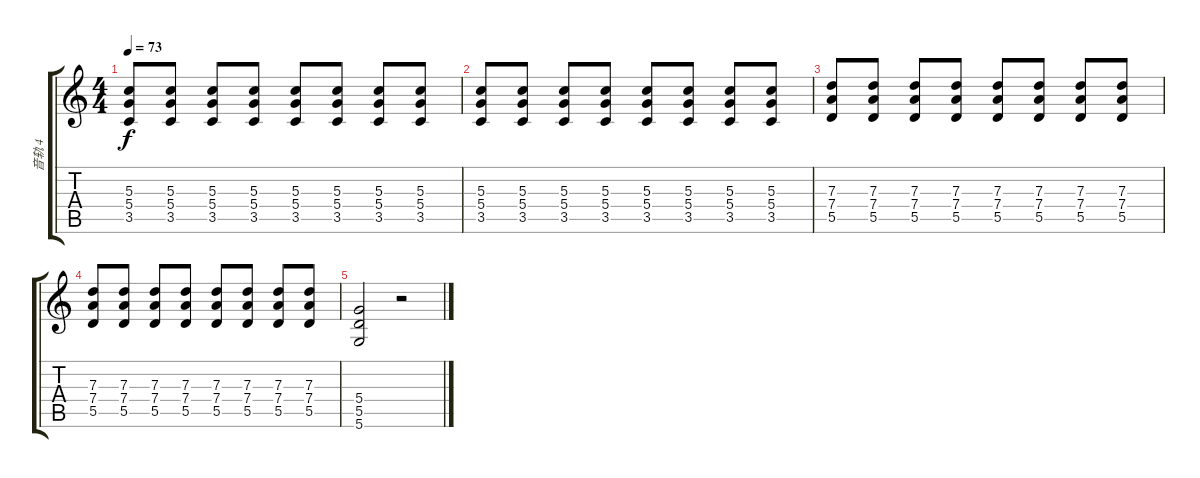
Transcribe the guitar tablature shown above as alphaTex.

\track ("音轨 4" "音轨 4") {instrument overdrivenguitar}
\staff {score tabs}
\tuning (E4 B3 G3 D3 A2 D2) {hide}
\ts (4 4)
\tempo 73
\clef g2
\ks c
(5.3 5.4 3.5).8{dy f} (5.3 5.4 3.5).8 (5.3 5.4 3.5).8 (5.3 5.4 3.5).8 (5.3 5.4 3.5).8 (5.3 5.4 3.5).8 (5.3 5.4 3.5).8 (5.3 5.4 3.5).8 |
(5.3 5.4 3.5).8 (5.3 5.4 3.5).8 (5.3 5.4 3.5).8 (5.3 5.4 3.5).8 (5.3 5.4 3.5).8 (5.3 5.4 3.5).8 (5.3 5.4 3.5).8 (5.3 5.4 3.5).8 |
(7.3 7.4 5.5).8 (7.3 7.4 5.5).8 (7.3 7.4 5.5).8 (7.3 7.4 5.5).8 (7.3 7.4 5.5).8 (7.3 7.4 5.5).8 (7.3 7.4 5.5).8 (7.3 7.4 5.5).8 |
(7.3 7.4 5.5).8 (7.3 7.4 5.5).8 (7.3 7.4 5.5).8 (7.3 7.4 5.5).8 (7.3 7.4 5.5).8 (7.3 7.4 5.5).8 (7.3 7.4 5.5).8 (7.3 7.4 5.5).8 |
(5.4 5.5 5.6).2 r.2
